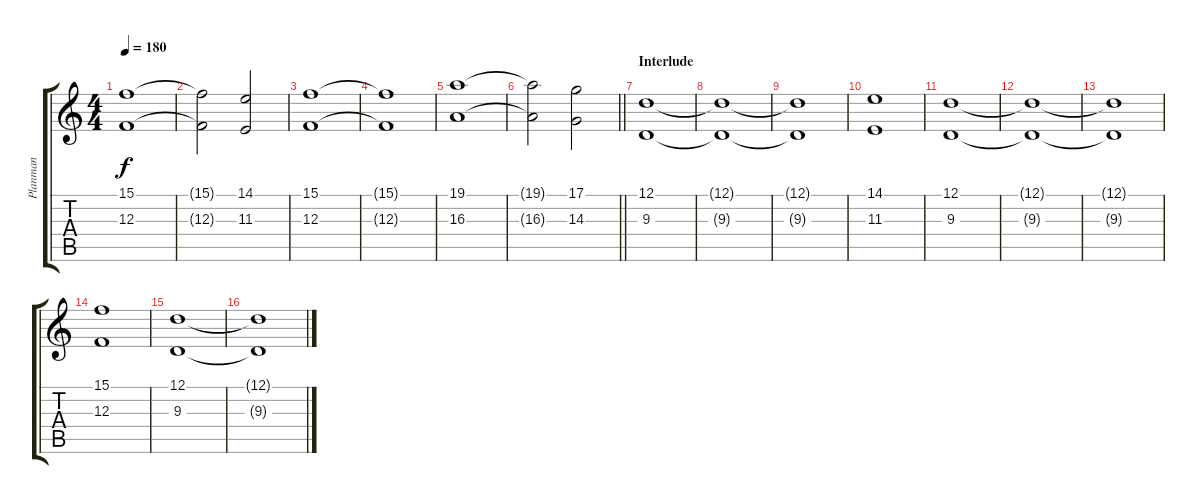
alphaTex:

\track ("Planman" "Planman") {instrument stringensemble2}
\staff {score tabs}
\tuning (D4 A3 F3 C3 G2 D2) {hide}
\ts (4 4)
\tempo 180
\clef g2
\ks c
(15.1 12.3).1{dy f} |
(15.1{t} 12.3{t}).2 (14.1 11.3).2 |
(15.1 12.3).1 |
(15.1{t} 12.3{t}).1 |
(19.1 16.3).1 |
\barLineRight lightlight
(19.1{t} 16.3{t}).2 (17.1 14.3).2 |
\section ("" "Interlude")
(12.1 9.3).1 |
(12.1{t} 9.3{t}).1 |
(12.1{t} 9.3{t}).1 |
(14.1 11.3).1 |
(12.1 9.3).1 |
(12.1{t} 9.3{t}).1 |
(12.1{t} 9.3{t}).1 |
(15.1 12.3).1 |
(12.1 9.3).1 |
(12.1{t} 9.3{t}).1
